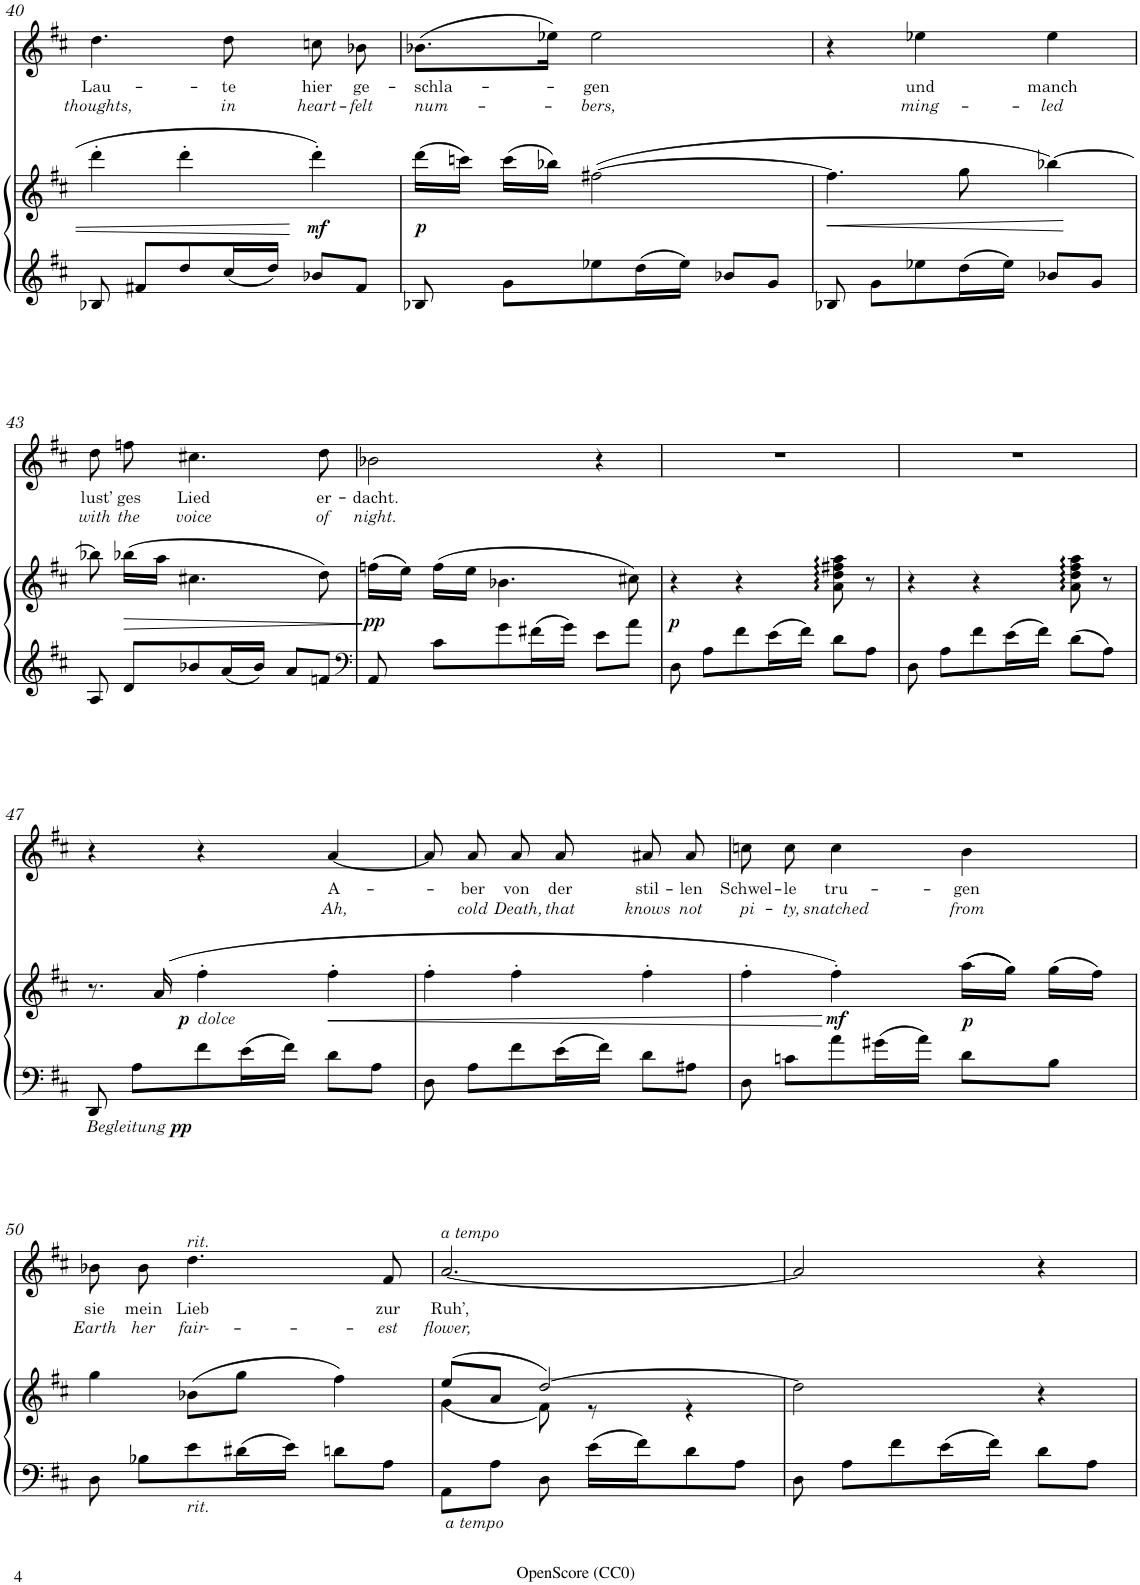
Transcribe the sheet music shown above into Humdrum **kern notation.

**kern	**kern	**dynam	**kern	**text	**text
*part2	*part2	*part2	*part1	*part1	*part1
*staff3	*staff2	*staff2/3	*staff1	*staff1	*staff1
*I"Piano	*	*	*I"Voice	*	*
*I'Pno	*	*	*	*	*
!!LO:PB:g=z
*clefG2	*clefG2	*	*clefG2	*	*
*k[f#c#]	*k[f#c#]	*	*k[f#c#]	*	*
*M3/4	*M3/4	*	*M3/4	*	*
=40	=40	=40	=40	=40	=40
!	!	!	!	!LO:LY:b	!LO:LY:b
8B-X/	4ddd'\	.	4.dd\	Lau-	thoughts,
8f#X/L	.	.	.	.	.
8dd/	4ddd'\	.	.	.	.
!	!	!	!	!LO:LY:b	!LO:LY:b
16cc#/L	.	.	8dd\	-te	in
16dd/JJ	.	.	.	.	.
!	!	!LO:DY:b	!	!LO:LY:b	!LO:LY:b
8b-X/L	4ddd'\	mf	8ccn\	hier	heart-
!	!	!	!	!LO:LY:b	!LO:LY:b
8f#/J	.	.	8b-X\	ge-	-felt
=41	=41	=41	=41	=41	=41
!	!	!LO:DY:b	!	!LO:LY:b	!LO:LY:b
8B-X/	(16ddd\LL	p	(8.b-X\L	-schla-	num-
.	16cccn\JJ)	.	.	.	.
8g\L	(16ccc\LL	.	.	.	.
.	16bb-X\JJ)	.	16ee-X\Jk)	.	.
!	!	!	!	!LO:LY:b	!LO:LY:b
8ee-X\	([2ff#X\	.	2ee-\	-gen	-bers,
16dd\L	.	.	.	.	.
16ee-\JJ	.	.	.	.	.
8b-X/L	.	.	.	.	.
8g/J	.	.	.	.	.
=42	=42	=42	=42	=42	=42
!	!	!LO:HP:b	!	!	!
8B-X/	4.ff#\]	<	4r	.	.
8g\L	.	.	.	.	.
!	!	!	!	!LO:LY:b	!LO:LY:b
8ee-X\	.	.	4ee-X\	und	ming-
16dd\L	8gg\	.	.	.	.
16ee-\JJ	.	.	.	.	.
!	!	!	!	!LO:LY:b	!LO:LY:b
8b-X/L	[4bb-X\)	.	4ee-\	manch	-led
8g/J	.	.	.	.	.
.	.	[	.	.	.
!!LO:LB:g=z
=43	=43	=43	=43	=43	=43
!	!	!	!	!LO:LY:b	!LO:LY:b
8A/	8bb-X\]	.	8dd\	lust’	with
!	!	!LO:HP:b	!	!LO:LY:b	!LO:LY:b
8d/L	(16bb-X\LL	>	8ffn\	ges	the
.	16aa\JJ	.	.	.	.
!	!	!	!	!LO:LY:b	!LO:LY:b
8b-X/	4.cc#X\	.	4.cc#X\	Lied	voice
16a/L	.	.	.	.	.
16b-/JJ	.	.	.	.	.
8a/L	.	.	.	.	.
!	!	!	!	!LO:LY:b	!LO:LY:b
8fn/J	8dd\)	.	8dd\	er-	of
.	.	]	.	.	.
=44	=44	=44	=44	=44	=44
*clefF4	*	*	*	*	*
!	!	!LO:DY:b	!	!LO:LY:b	!LO:LY:b
8AA/	(16ffn\LL	pp	2b-X\	-dacht.	night.
.	16ee\JJ)	.	.	.	.
8c#\L	(16ff\LL	.	.	.	.
.	16ee\JJ	.	.	.	.
8g\	4.b-X\	.	.	.	.
16f#X\L	.	.	.	.	.
16g\JJ	.	.	.	.	.
8e\L	.	.	4r	.	.
8a\J	8cc#X\)	.	.	.	.
=45	=45	=45	=45	=45	=45
!	!	!LO:DY:b	!	!	!
8D\	4r	p	2.r	.	.
8A\L	.	.	.	.	.
8f#\	4r	.	.	.	.
16e\L	.	.	.	.	.
16f#\JJ	.	.	.	.	.
8d\L	8a\ 8dd\ 8ff#X\ 8aa\	.	.	.	.
8A\J	8r	.	.	.	.
=46	=46	=46	=46	=46	=46
8D\	4r	.	2.r	.	.
8A\L	.	.	.	.	.
8f#\	4r	.	.	.	.
16e\L	.	.	.	.	.
16f#\JJ	.	.	.	.	.
8d\L	8a\ 8dd\ 8ff#\ 8aa\	.	.	.	.
8A\J	8r	.	.	.	.
!!LO:LB:g=z
=47	=47	=47	=47	=47	=47
8DD/	8.r	.	4r	.	.
!	!	!LO:DY:b=2	!	!	!
!	!	!LO:DY:n=1:b=2	!	!	!
8A\L	.	other-dynamics pp	.	.	.
!	!	!LO:DY:n=2:b	!	!	!
!	!	!LO:DY:n=3:b	!	!	!
.	(16a/	p other-dynamics	.	.	.
8f#\	4ff#'\	.	4r	.	.
16e\L	.	.	.	.	.
16f#\JJ	.	.	.	.	.
!	!	!LO:HP:b	!	!LO:LY:b	!LO:LY:b
8d\L	4ff#'\	<	[4a/	A-	Ah,
8A\J	.	.	.	.	.
=48	=48	=48	=48	=48	=48
8D\	4ff#'\	.	8a/]	.	.
!	!	!	!	!LO:LY:b	!LO:LY:b
8A\L	.	.	8a/	-ber	cold
!	!	!	!	!LO:LY:b	!LO:LY:b
8f#\	4ff#'\	.	8a/	von	Death,
!	!	!	!	!LO:LY:b	!LO:LY:b
16e\L	.	.	8a/	der	that
16f#\JJ	.	.	.	.	.
!	!	!	!	!LO:LY:b	!LO:LY:b
8d\L	4ff#'\	.	8a#X/	stil-	knows
!	!	!	!	!LO:LY:b	!LO:LY:b
8A#X\J	.	.	8a#/	-len	not
=49	=49	=49	=49	=49	=49
!	!	!	!	!LO:LY:b	!LO:LY:b
8D\	4ff#'\	.	8ccn\	Schwel-	pi-
!	!	!	!	!LO:LY:b	!LO:LY:b
8cn\L	.	.	8cc\	-le	-ty,
!	!	!LO:DY:n=1:b	!	!LO:LY:b	!LO:LY:b
8a\	4ff#'\)	[ mf	4cc\	tru-	snatched
16g#X\L	.	.	.	.	.
16a\JJ	.	.	.	.	.
!	!	!LO:DY:n=2:b	!	!LO:LY:b	!LO:LY:b
8d\L	((16aa\LL	p	4b\	-gen	from
.	16gg\JJ))	.	.	.	.
8B\J	(16gg\LL	.	.	.	.
.	16ff#\JJ)	.	.	.	.
!!LO:LB:g=z
=50	=50	=50	=50	=50	=50
!	!	!	!	!LO:LY:b	!LO:LY:b
8D\	4gg\	.	8b-X\	sie	Earth
!	!	!	!	!LO:LY:b	!LO:LY:b
8B-X\L	.	.	8b-\	mein	her
!	!	!	!LO:TX:a:i:t=rit.	!	!
!LO:TX:b:i:t=rit.	!	!	!	!	!
!	!	!	!	!LO:LY:b	!LO:LY:b
8e\	(8b-X\L	.	4.dd\	Lieb	fair--
16d#X\L	8gg\J	.	.	.	.
16e\JJ	.	.	.	.	.
8dn\L	4ff#\)	.	.	.	.
!	!	!	!	!LO:LY:b	!LO:LY:b
8A\J	.	.	8f#/	zur	-est
=51	=51	=51	=51	=51	=51
*	*^	*	*	*	*
!	!	!	!	!LO:TX:a:i:t=a tempo	!	!
!LO:TX:b:i:t=a tempo	!	!	!	!	!	!
!	!	!	!	!	!LO:LY:b	!LO:LY:b
8AA\L	(8ee/L	(4g\	.	[2.a/	Ruh’,	flower,
8A\J	8a/J	.	.	.	.	.
8D\	[2dd/)	8f#\)	.	.	.	.
16e\LL	.	8r	.	.	.	.
16f#\J	.	.	.	.	.	.
8d\	.	4r	.	.	.	.
8A\J	.	.	.	.	.	.
*	*v	*v	*	*	*	*
=52	=52	=52	=52	=52	=52
8D\	2dd\]	.	2a/]	.	.
8A\L	.	.	.	.	.
8f#\	.	.	.	.	.
16e\L	.	.	.	.	.
16f#\JJ	.	.	.	.	.
8d\L	4r	.	4r	.	.
8A\J	.	.	.	.	.
=	=	=	=	=	=
*-	*-	*-	*-	*-	*-
